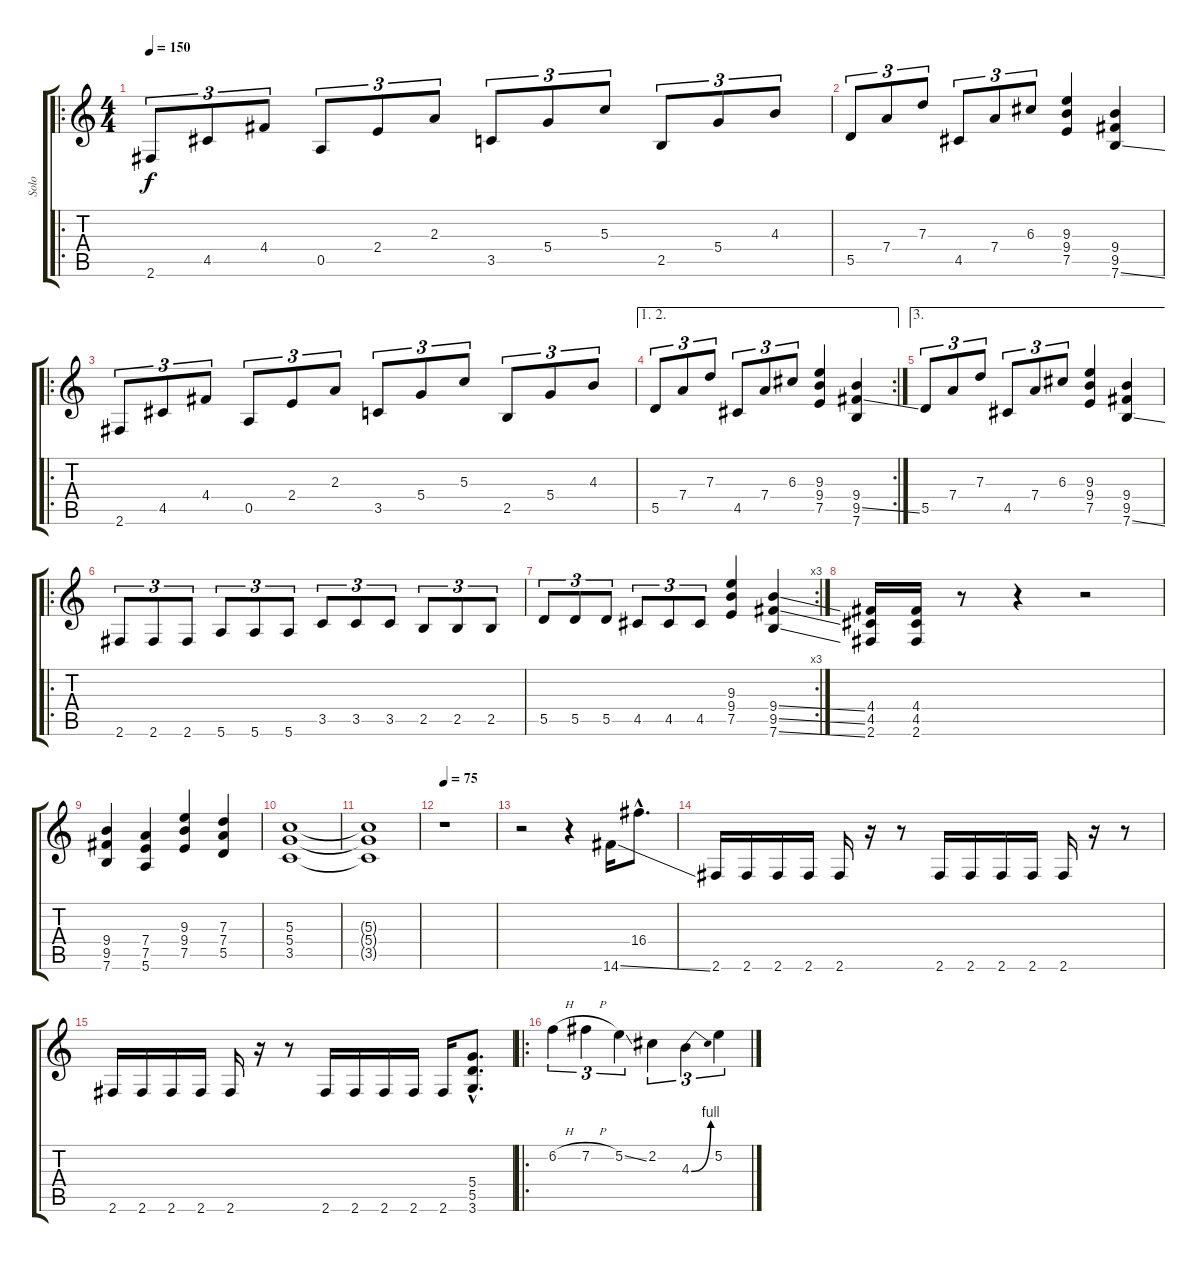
\track ("Solo" "Solo") {instrument distortionguitar}
\staff {score tabs}
\tuning (E4 B3 G3 D3 A2 E2) {hide}
\ro
\ts (4 4)
\tempo 150
\clef g2
\ks c
2.6.8{tu (3 2) dy f instrument electricguitarmuted} 4.5.8{tu (3 2)} 4.4.8{tu (3 2)} 0.5.8{tu (3 2)} 2.4.8{tu (3 2)} 2.3.8{tu (3 2)} 3.5.8{tu (3 2)} 5.4.8{tu (3 2)} 5.3.8{tu (3 2)} 2.5.8{tu (3 2)} 5.4.8{tu (3 2)} 4.3.8{tu (3 2)} |
5.5.8{tu (3 2)} 7.4.8{tu (3 2)} 7.3.8{tu (3 2)} 4.5.8{tu (3 2)} 7.4.8{tu (3 2)} 6.3.8{tu (3 2)} (9.3 9.4 7.5).4{instrument distortionguitar} (9.4 9.5 7.6{ss}).4 |
\ro
2.6.8{tu (3 2) instrument electricguitarmuted} 4.5.8{tu (3 2)} 4.4.8{tu (3 2)} 0.5.8{tu (3 2)} 2.4.8{tu (3 2)} 2.3.8{tu (3 2)} 3.5.8{tu (3 2)} 5.4.8{tu (3 2)} 5.3.8{tu (3 2)} 2.5.8{tu (3 2)} 5.4.8{tu (3 2)} 4.3.8{tu (3 2)} |
\ae (1 2)
\rc 2
5.5.8{tu (3 2)} 7.4.8{tu (3 2)} 7.3.8{tu (3 2)} 4.5.8{tu (3 2)} 7.4.8{tu (3 2)} 6.3.8{tu (3 2)} (9.3 9.4 7.5).4{instrument distortionguitar} (9.4 9.5{ss} 7.6).4 |
\ae 3
5.5.8{tu (3 2) instrument electricguitarmuted} 7.4.8{tu (3 2)} 7.3.8{tu (3 2)} 4.5.8{tu (3 2)} 7.4.8{tu (3 2)} 6.3.8{tu (3 2)} (9.3 9.4 7.5).4{instrument distortionguitar} (9.4 9.5 7.6{ss}).4 |
\ro
2.6.8{tu (3 2) instrument electricguitarmuted} 2.6.8{tu (3 2)} 2.6.8{tu (3 2)} 5.6.8{tu (3 2)} 5.6.8{tu (3 2)} 5.6.8{tu (3 2)} 3.5.8{tu (3 2)} 3.5.8{tu (3 2)} 3.5.8{tu (3 2)} 2.5.8{tu (3 2)} 2.5.8{tu (3 2)} 2.5.8{tu (3 2)} |
\rc 3
5.5.8{tu (3 2)} 5.5.8{tu (3 2)} 5.5.8{tu (3 2)} 4.5.8{tu (3 2)} 4.5.8{tu (3 2)} 4.5.8{tu (3 2)} (9.3 9.4 7.5).4{instrument distortionguitar} (9.4{ss} 9.5{ss} 7.6{ss}).4 |
(4.4 4.5 2.6).16 (4.4 4.5 2.6).16 r.8 r.4 r.2 |
(9.4 9.5 7.6).4 (7.4 7.5 5.6).4 (9.3 9.4 7.5).4 (7.3 7.4 5.5).4 |
(5.3 5.4 3.5).1 |
(5.3{t} 5.4{t} 3.5{t}).1 |
\tempo 75
r.1 |
r.2 r.4 14.6{ss}.16 16.4{hac}.8{d} |
2.6.16{instrument electricguitarmuted} 2.6.16 2.6.16 2.6.16 2.6.16 r.16 r.8 2.6.16 2.6.16 2.6.16 2.6.16 2.6.16 r.16 r.8 |
2.6.16 2.6.16 2.6.16 2.6.16 2.6.16 r.16 r.8 2.6.16 2.6.16 2.6.16 2.6.16 2.6.16 (5.4{hac} 5.5{hac} 3.6{hac}).8{d instrument distortionguitar} |
\ro
6.2{h}.4{tu (3 2) instrument distortionguitar} 7.2{h}.4{tu (3 2)} 5.2{ss}.4{tu (3 2)} 2.2.4{tu (3 2)} 4.3{be (bend 0 0 60 4)}.4{tu (3 2)} 5.2{h}.4{tu (3 2)}
